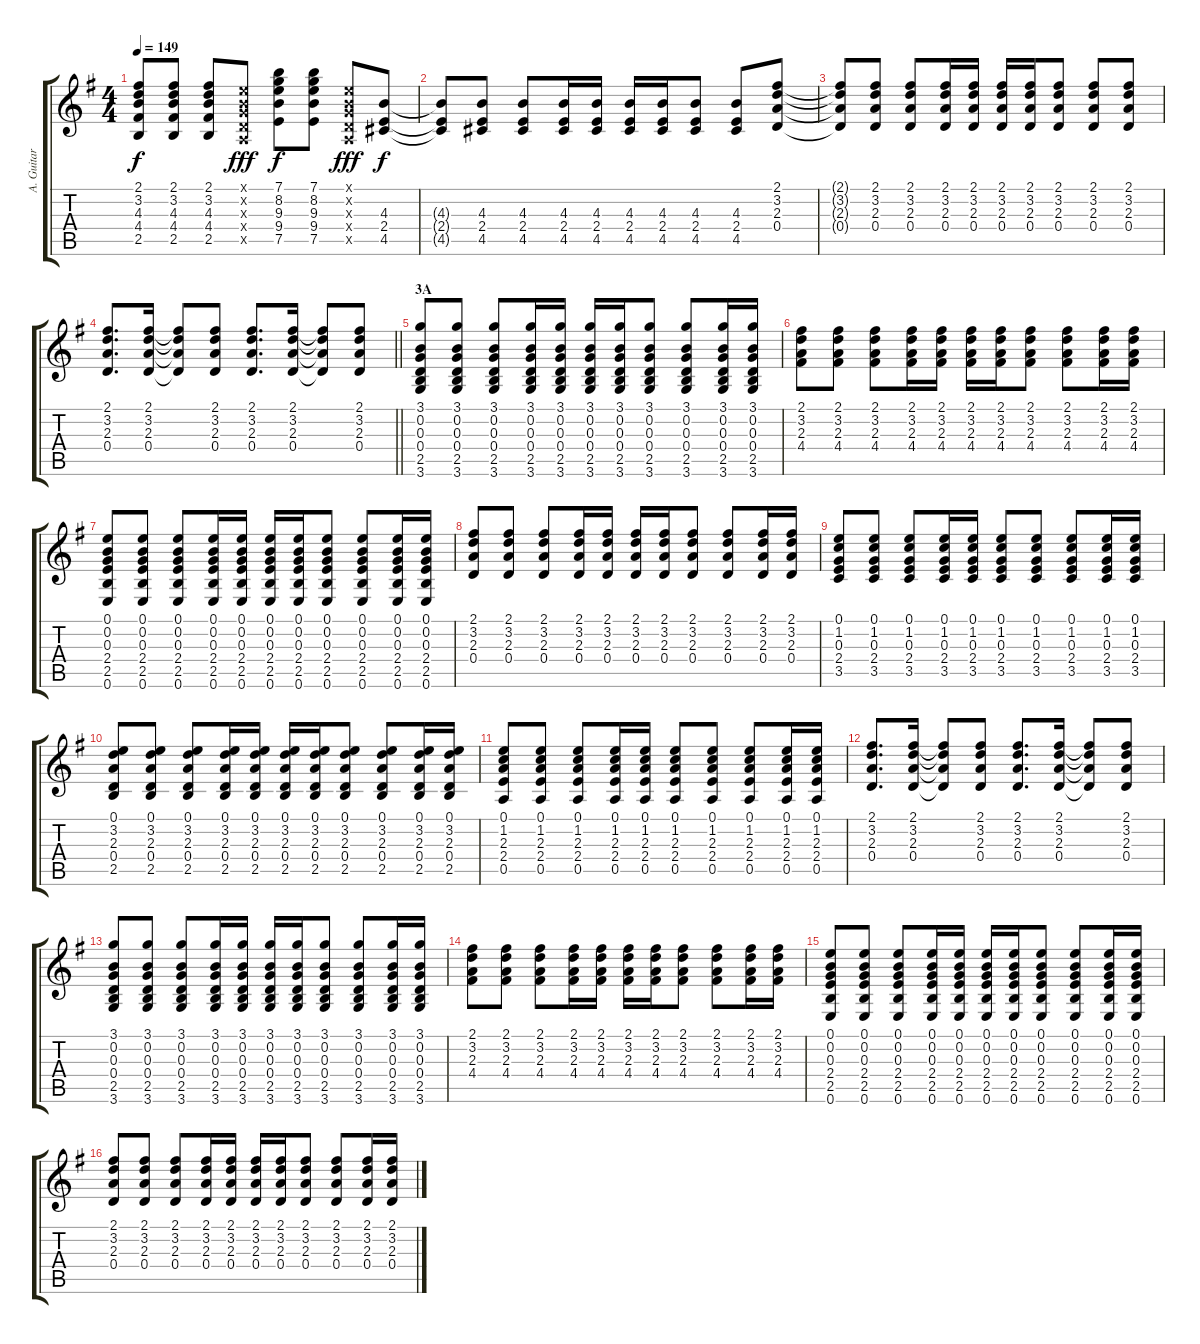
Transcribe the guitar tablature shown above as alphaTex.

\track ("A. Guitar" "A. Guitar") {instrument acousticguitarsteel}
\staff {score tabs}
\tuning (E4 B3 G3 D3 A2 E2) {hide}
\ts (4 4)
\tempo 149
\clef g2
\ks g
(2.1{t} 3.2{t} 4.3{t} 4.4{t} 2.5{t}).8{dy f} (2.1 3.2 4.3 4.4 2.5).8 (2.1 3.2 4.3 4.4 2.5).8 (0.1{x} 0.2{x} 0.3{x} 0.4{x} 0.5{x}).8{dy fff} (7.1 8.2 9.3 9.4 7.5).8{dy f} (7.1 8.2 9.3 9.4 7.5).8 (0.1{x} 0.2{x} 0.3{x} 0.4{x} 0.5{x}).8{dy fff} (4.3 2.4 4.5).8{dy f} |
(4.3{t} 2.4{t} 4.5{t}).8 (4.3 2.4 4.5).8 (4.3 2.4 4.5).8 (4.3 2.4 4.5).16 (4.3 2.4 4.5).16 (4.3 2.4 4.5).16 (4.3 2.4 4.5).16 (4.3 2.4 4.5).8 (4.3 2.4 4.5).8 (2.1 3.2 2.3 0.4).8 |
(2.1{t} 3.2{t} 2.3{t} 0.4{t}).8 (2.1 3.2 2.3 0.4).8 (2.1 3.2 2.3 0.4).8 (2.1 3.2 2.3 0.4).16 (2.1 3.2 2.3 0.4).16 (2.1 3.2 2.3 0.4).16 (2.1 3.2 2.3 0.4).16 (2.1 3.2 2.3 0.4).8 (2.1 3.2 2.3 0.4).8 (2.1 3.2 2.3 0.4).8 |
\barLineRight lightlight
(2.1 3.2 2.3 0.4).8{d} (2.1 3.2 2.3 0.4).16 (2.1{t} 3.2{t} 2.3{t} 0.4{t}).8 (2.1 3.2 2.3 0.4).8 (2.1 3.2 2.3 0.4).8{d} (2.1 3.2 2.3 0.4).16 (2.1{t} 3.2{t} 2.3{t} 0.4{t}).8 (2.1 3.2 2.3 0.4).8 |
\section ("" "3A")
(3.1 0.2 0.3 0.4 2.5 3.6).8 (3.1 0.2 0.3 0.4 2.5 3.6).8 (3.1 0.2 0.3 0.4 2.5 3.6).8 (3.1 0.2 0.3 0.4 2.5 3.6).16 (3.1 0.2 0.3 0.4 2.5 3.6).16 (3.1 0.2 0.3 0.4 2.5 3.6).16 (3.1 0.2 0.3 0.4 2.5 3.6).16 (3.1 0.2 0.3 0.4 2.5 3.6).8 (3.1 0.2 0.3 0.4 2.5 3.6).8 (3.1 0.2 0.3 0.4 2.5 3.6).16 (3.1 0.2 0.3 0.4 2.5 3.6).16 |
(2.1 3.2 2.3 4.4).8 (2.1 3.2 2.3 4.4).8 (2.1 3.2 2.3 4.4).8 (2.1 3.2 2.3 4.4).16 (2.1 3.2 2.3 4.4).16 (2.1 3.2 2.3 4.4).16 (2.1 3.2 2.3 4.4).16 (2.1 3.2 2.3 4.4).8 (2.1 3.2 2.3 4.4).8 (2.1 3.2 2.3 4.4).16 (2.1 3.2 2.3 4.4).16 |
(0.1 0.2 0.3 2.4 2.5 0.6).8 (0.1 0.2 0.3 2.4 2.5 0.6).8 (0.1 0.2 0.3 2.4 2.5 0.6).8 (0.1 0.2 0.3 2.4 2.5 0.6).16 (0.1 0.2 0.3 2.4 2.5 0.6).16 (0.1 0.2 0.3 2.4 2.5 0.6).16 (0.1 0.2 0.3 2.4 2.5 0.6).16 (0.1 0.2 0.3 2.4 2.5 0.6).8 (0.1 0.2 0.3 2.4 2.5 0.6).8 (0.1 0.2 0.3 2.4 2.5 0.6).16 (0.1 0.2 0.3 2.4 2.5 0.6).16 |
(2.1 3.2 2.3 0.4).8 (2.1 3.2 2.3 0.4).8 (2.1 3.2 2.3 0.4).8 (2.1 3.2 2.3 0.4).16 (2.1 3.2 2.3 0.4).16 (2.1 3.2 2.3 0.4).16 (2.1 3.2 2.3 0.4).16 (2.1 3.2 2.3 0.4).8 (2.1 3.2 2.3 0.4).8 (2.1 3.2 2.3 0.4).16 (2.1 3.2 2.3 0.4).16 |
(0.1 1.2 0.3 2.4 3.5).8 (0.1 1.2 0.3 2.4 3.5).8 (0.1 1.2 0.3 2.4 3.5).8 (0.1 1.2 0.3 2.4 3.5).16 (0.1 1.2 0.3 2.4 3.5).16 (0.1 1.2 0.3 2.4 3.5).8 (0.1 1.2 0.3 2.4 3.5).8 (0.1 1.2 0.3 2.4 3.5).8 (0.1 1.2 0.3 2.4 3.5).16 (0.1 1.2 0.3 2.4 3.5).16 |
(0.1 3.2 2.3 0.4 2.5).8 (0.1 3.2 2.3 0.4 2.5).8 (0.1 3.2 2.3 0.4 2.5).8 (0.1 3.2 2.3 0.4 2.5).16 (0.1 3.2 2.3 0.4 2.5).16 (0.1 3.2 2.3 0.4 2.5).16 (0.1 3.2 2.3 0.4 2.5).16 (0.1 3.2 2.3 0.4 2.5).8 (0.1 3.2 2.3 0.4 2.5).8 (0.1 3.2 2.3 0.4 2.5).16 (0.1 3.2 2.3 0.4 2.5).16 |
(0.1 1.2 2.3 2.4 0.5).8 (0.1 1.2 2.3 2.4 0.5).8 (0.1 1.2 2.3 2.4 0.5).8 (0.1 1.2 2.3 2.4 0.5).16 (0.1 1.2 2.3 2.4 0.5).16 (0.1 1.2 2.3 2.4 0.5).8 (0.1 1.2 2.3 2.4 0.5).8 (0.1 1.2 2.3 2.4 0.5).8 (0.1 1.2 2.3 2.4 0.5).16 (0.1 1.2 2.3 2.4 0.5).16 |
(2.1 3.2 2.3 0.4).8{d} (2.1 3.2 2.3 0.4).16 (2.1{t} 3.2{t} 2.3{t} 0.4{t}).8 (2.1 3.2 2.3 0.4).8 (2.1 3.2 2.3 0.4).8{d} (2.1 3.2 2.3 0.4).16 (2.1{t} 3.2{t} 2.3{t} 0.4{t}).8 (2.1 3.2 2.3 0.4).8 |
(3.1 0.2 0.3 0.4 2.5 3.6).8 (3.1 0.2 0.3 0.4 2.5 3.6).8 (3.1 0.2 0.3 0.4 2.5 3.6).8 (3.1 0.2 0.3 0.4 2.5 3.6).16 (3.1 0.2 0.3 0.4 2.5 3.6).16 (3.1 0.2 0.3 0.4 2.5 3.6).16 (3.1 0.2 0.3 0.4 2.5 3.6).16 (3.1 0.2 0.3 0.4 2.5 3.6).8 (3.1 0.2 0.3 0.4 2.5 3.6).8 (3.1 0.2 0.3 0.4 2.5 3.6).16 (3.1 0.2 0.3 0.4 2.5 3.6).16 |
(2.1 3.2 2.3 4.4).8 (2.1 3.2 2.3 4.4).8 (2.1 3.2 2.3 4.4).8 (2.1 3.2 2.3 4.4).16 (2.1 3.2 2.3 4.4).16 (2.1 3.2 2.3 4.4).16 (2.1 3.2 2.3 4.4).16 (2.1 3.2 2.3 4.4).8 (2.1 3.2 2.3 4.4).8 (2.1 3.2 2.3 4.4).16 (2.1 3.2 2.3 4.4).16 |
(0.1 0.2 0.3 2.4 2.5 0.6).8 (0.1 0.2 0.3 2.4 2.5 0.6).8 (0.1 0.2 0.3 2.4 2.5 0.6).8 (0.1 0.2 0.3 2.4 2.5 0.6).16 (0.1 0.2 0.3 2.4 2.5 0.6).16 (0.1 0.2 0.3 2.4 2.5 0.6).16 (0.1 0.2 0.3 2.4 2.5 0.6).16 (0.1 0.2 0.3 2.4 2.5 0.6).8 (0.1 0.2 0.3 2.4 2.5 0.6).8 (0.1 0.2 0.3 2.4 2.5 0.6).16 (0.1 0.2 0.3 2.4 2.5 0.6).16 |
(2.1 3.2 2.3 0.4).8 (2.1 3.2 2.3 0.4).8 (2.1 3.2 2.3 0.4).8 (2.1 3.2 2.3 0.4).16 (2.1 3.2 2.3 0.4).16 (2.1 3.2 2.3 0.4).16 (2.1 3.2 2.3 0.4).16 (2.1 3.2 2.3 0.4).8 (2.1 3.2 2.3 0.4).8 (2.1 3.2 2.3 0.4).16 (2.1 3.2 2.3 0.4).16
